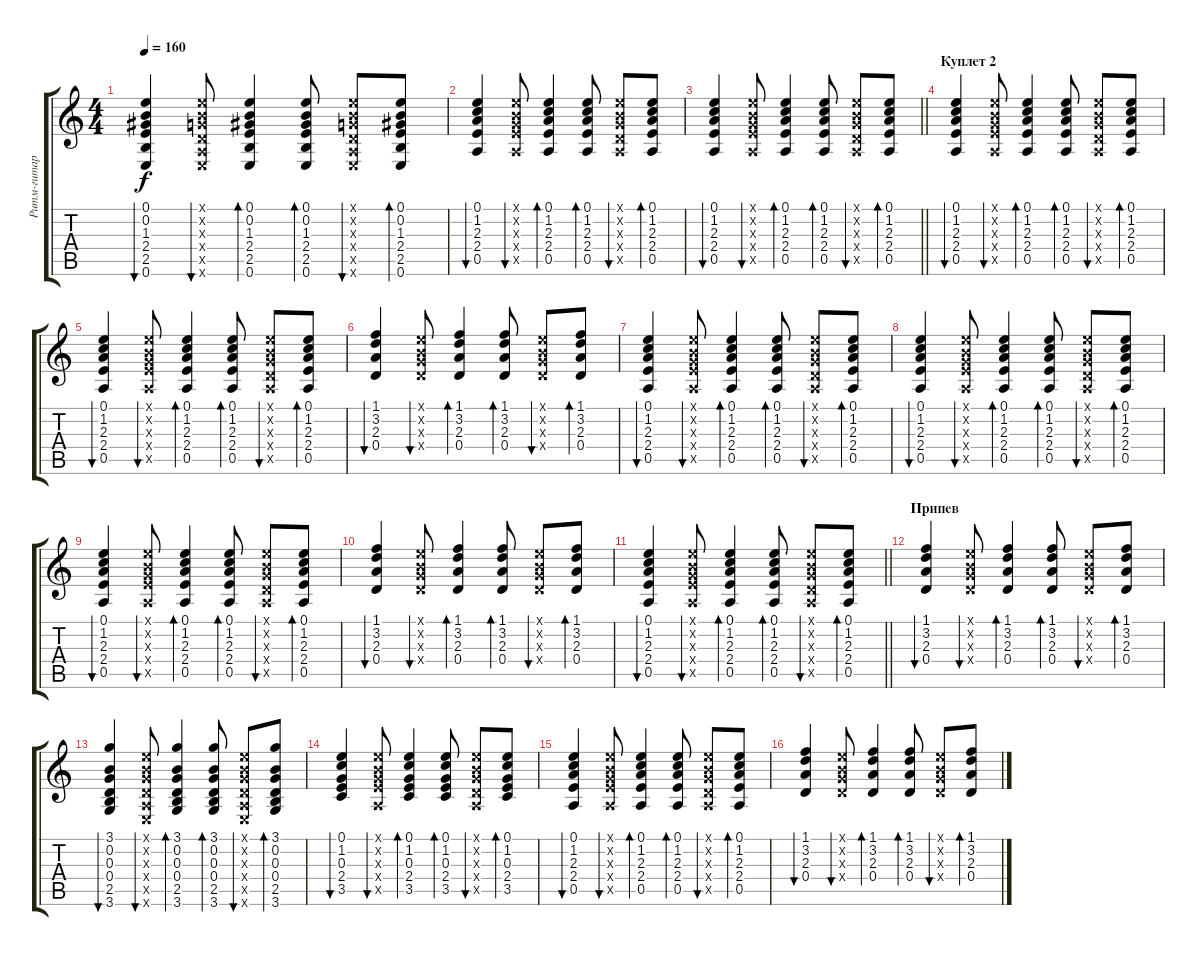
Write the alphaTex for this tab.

\track ("Ритм-гитара 2" "Ритм-гитар") {instrument acousticguitarsteel}
\staff {score tabs}
\tuning (E4 B3 G3 D3 A2 E2) {hide}
\ts (4 4)
\tempo 160
\clef g2
\ks c
(0.1 0.2 1.3 2.4 2.5 0.6).4{bu 60 dy f} (0.1{x} 0.2{x} 0.3{x} 0.4{x} 0.5{x} 0.6{x}).8{bu 60} (0.1 0.2 1.3 2.4 2.5 0.6).4{bd 60} (0.1 0.2 1.3 2.4 2.5 0.6).8{bd 60} (0.1{x} 0.2{x} 0.3{x} 0.4{x} 0.5{x} 0.6{x}).8{bu 60} (0.1 0.2 1.3 2.4 2.5 0.6).8{bd 60} |
(0.1 1.2 2.3 2.4 0.5).4{bu 60} (0.1{x} 0.2{x} 0.3{x} 2.4{x} 0.5{x}).8{bu 60} (0.1 1.2 2.3 2.4 0.5).4{bd 60} (0.1 1.2 2.3 2.4 0.5).8{bd 60} (0.1{x} 0.2{x} 0.3{x} 0.4{x} 0.5{x}).8{bu 60} (0.1 1.2 2.3 2.4 0.5).8{bd 60} |
\barLineRight lightlight
(0.1 1.2 2.3 2.4 0.5).4{bu 60} (0.1{x} 0.2{x} 0.3{x} 2.4{x} 0.5{x}).8{bu 60} (0.1 1.2 2.3 2.4 0.5).4{bd 60} (0.1 1.2 2.3 2.4 0.5).8{bd 60} (0.1{x} 0.2{x} 0.3{x} 0.4{x} 0.5{x}).8{bu 60} (0.1 1.2 2.3 2.4 0.5).8{bd 60} |
\section ("" "Куплет 2")
(0.1 1.2 2.3 2.4 0.5).4{bu 60} (0.1{x} 0.2{x} 0.3{x} 2.4{x} 0.5{x}).8{bu 60} (0.1 1.2 2.3 2.4 0.5).4{bd 60} (0.1 1.2 2.3 2.4 0.5).8{bd 60} (0.1{x} 0.2{x} 0.3{x} 0.4{x} 0.5{x}).8{bu 60} (0.1 1.2 2.3 2.4 0.5).8{bd 60} |
(0.1 1.2 2.3 2.4 0.5).4{bu 60} (0.1{x} 0.2{x} 0.3{x} 2.4{x} 0.5{x}).8{bu 60} (0.1 1.2 2.3 2.4 0.5).4{bd 60} (0.1 1.2 2.3 2.4 0.5).8{bd 60} (0.1{x} 0.2{x} 0.3{x} 0.4{x} 0.5{x}).8{bu 60} (0.1 1.2 2.3 2.4 0.5).8{bd 60} |
(1.1 3.2 2.3 0.4).4{bu 60} (0.1{x} 0.2{x} 0.3{x} 0.4{x}).8{bu 60} (1.1 3.2 2.3 0.4).4{bd 60} (1.1 3.2 2.3 0.4).8{bd 60} (0.1{x} 0.2{x} 0.3{x} 0.4{x}).8{bu 60} (1.1 3.2 2.3 0.4).8{bd 60} |
(0.1 1.2 2.3 2.4 0.5).4{bu 60} (0.1{x} 0.2{x} 0.3{x} 2.4{x} 0.5{x}).8{bu 60} (0.1 1.2 2.3 2.4 0.5).4{bd 60} (0.1 1.2 2.3 2.4 0.5).8{bd 60} (0.1{x} 0.2{x} 0.3{x} 0.4{x} 0.5{x}).8{bu 60} (0.1 1.2 2.3 2.4 0.5).8{bd 60} |
(0.1 1.2 2.3 2.4 0.5).4{bu 60} (0.1{x} 0.2{x} 0.3{x} 2.4{x} 0.5{x}).8{bu 60} (0.1 1.2 2.3 2.4 0.5).4{bd 60} (0.1 1.2 2.3 2.4 0.5).8{bd 60} (0.1{x} 0.2{x} 0.3{x} 0.4{x} 0.5{x}).8{bu 60} (0.1 1.2 2.3 2.4 0.5).8{bd 60} |
(0.1 1.2 2.3 2.4 0.5).4{bu 60} (0.1{x} 0.2{x} 0.3{x} 2.4{x} 0.5{x}).8{bu 60} (0.1 1.2 2.3 2.4 0.5).4{bd 60} (0.1 1.2 2.3 2.4 0.5).8{bd 60} (0.1{x} 0.2{x} 0.3{x} 0.4{x} 0.5{x}).8{bu 60} (0.1 1.2 2.3 2.4 0.5).8{bd 60} |
(1.1 3.2 2.3 0.4).4{bu 60} (0.1{x} 0.2{x} 0.3{x} 0.4{x}).8{bu 60} (1.1 3.2 2.3 0.4).4{bd 60} (1.1 3.2 2.3 0.4).8{bd 60} (0.1{x} 0.2{x} 0.3{x} 0.4{x}).8{bu 60} (1.1 3.2 2.3 0.4).8{bd 60} |
\barLineRight lightlight
(0.1 1.2 2.3 2.4 0.5).4{bu 60} (0.1{x} 0.2{x} 0.3{x} 2.4{x} 0.5{x}).8{bu 60} (0.1 1.2 2.3 2.4 0.5).4{bd 60} (0.1 1.2 2.3 2.4 0.5).8{bd 60} (0.1{x} 0.2{x} 0.3{x} 0.4{x} 0.5{x}).8{bu 60} (0.1 1.2 2.3 2.4 0.5).8{bd 60} |
\section ("" "Припев")
(1.1 3.2 2.3 0.4).4{bu 60} (0.1{x} 0.2{x} 0.3{x} 0.4{x}).8{bu 60} (1.1 3.2 2.3 0.4).4{bd 60} (1.1 3.2 2.3 0.4).8{bd 60} (0.1{x} 0.2{x} 0.3{x} 0.4{x}).8{bu 60} (1.1 3.2 2.3 0.4).8{bd 60} |
(3.1 0.2 0.3 0.4 2.5 3.6).4{bu 60} (0.1{x} 0.2{x} 0.3{x} 0.4{x} 0.5{x} 0.6{x}).8{bu 60} (3.1 0.2 0.3 0.4 2.5 3.6).4{bd 60} (3.1 0.2 0.3 0.4 2.5 3.6).8{bd 60} (0.1{x} 0.2{x} 0.3{x} 0.4{x} 0.5{x} 0.6{x}).8{bu 60} (3.1 0.2 0.3 0.4 2.5 3.6).8{bd 60} |
(0.1 1.2 0.3 2.4 3.5).4{bu 60} (0.1{x} 0.2{x} 0.3{x} 2.4{x} 0.5{x}).8{bu 60} (0.1 1.2 0.3 2.4 3.5).4{bd 60} (0.1 1.2 0.3 2.4 3.5).8{bd 60} (0.1{x} 0.2{x} 0.3{x} 0.4{x} 0.5{x}).8{bu 60} (0.1 1.2 0.3 2.4 3.5).8{bd 60} |
(0.1 1.2 2.3 2.4 0.5).4{bu 60} (0.1{x} 0.2{x} 0.3{x} 2.4{x} 0.5{x}).8{bu 60} (0.1 1.2 2.3 2.4 0.5).4{bd 60} (0.1 1.2 2.3 2.4 0.5).8{bd 60} (0.1{x} 0.2{x} 0.3{x} 0.4{x} 0.5{x}).8{bu 60} (0.1 1.2 2.3 2.4 0.5).8{bd 60} |
(1.1 3.2 2.3 0.4).4{bu 60} (0.1{x} 0.2{x} 0.3{x} 0.4{x}).8{bu 60} (1.1 3.2 2.3 0.4).4{bd 60} (1.1 3.2 2.3 0.4).8{bd 60} (0.1{x} 0.2{x} 0.3{x} 0.4{x}).8{bu 60} (1.1 3.2 2.3 0.4).8{bd 60}
